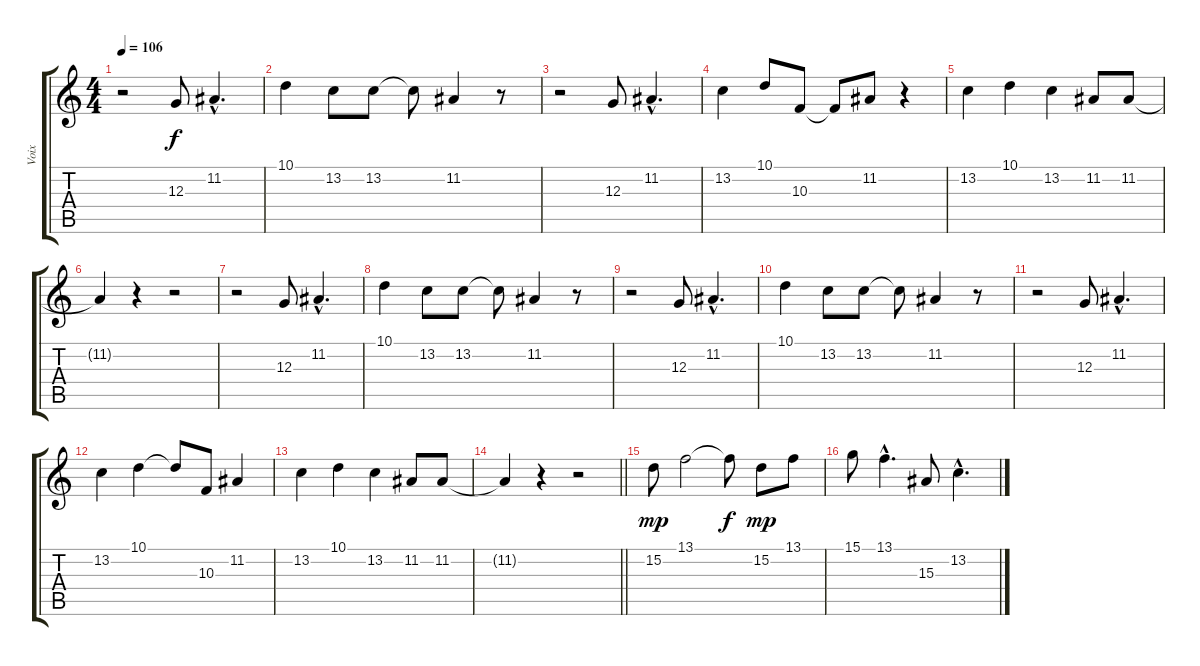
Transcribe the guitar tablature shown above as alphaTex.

\track ("Voix " "Voix ") {instrument accordion}
\staff {score tabs}
\tuning (E4 B3 G3 D3 A2 E2) {hide}
\ts (4 4)
\tempo 106
\clef g2
\ks c
r.2{dy f} 12.3.8 11.2{hac}.4{d} |
10.1.4 13.2.8 13.2.8 13.2{t}.8 11.2.4 r.8 |
r.2 12.3.8 11.2{hac}.4{d} |
13.2.4 10.1.8 10.3.8 10.3{t}.8 11.2.8 r.4 |
13.2.4 10.1.4 13.2.4 11.2.8 11.2.8 |
11.2{t}.4 r.4 r.2 |
r.2 12.3.8 11.2{hac}.4{d} |
10.1.4 13.2.8 13.2.8 13.2{t}.8 11.2.4 r.8 |
r.2 12.3.8 11.2{hac}.4{d} |
10.1.4 13.2.8 13.2.8 13.2{t}.8 11.2.4 r.8 |
r.2 12.3.8 11.2{hac}.4{d} |
13.2.4 10.1.4 10.1{t}.8 10.3.8 11.2.4 |
13.2.4 10.1.4 13.2.4 11.2.8 11.2.8 |
\barLineRight lightlight
11.2{t}.4 r.4 r.2 |
15.2.8{dy mp volume 14 balance 8 instrument bagpipe} 13.1.2 13.1{t}.8{dy f} 15.2.8{dy mp} 13.1.8 |
15.1.8 13.1{hac}.4{d} 15.3.8 13.2{hac}.4{d}
